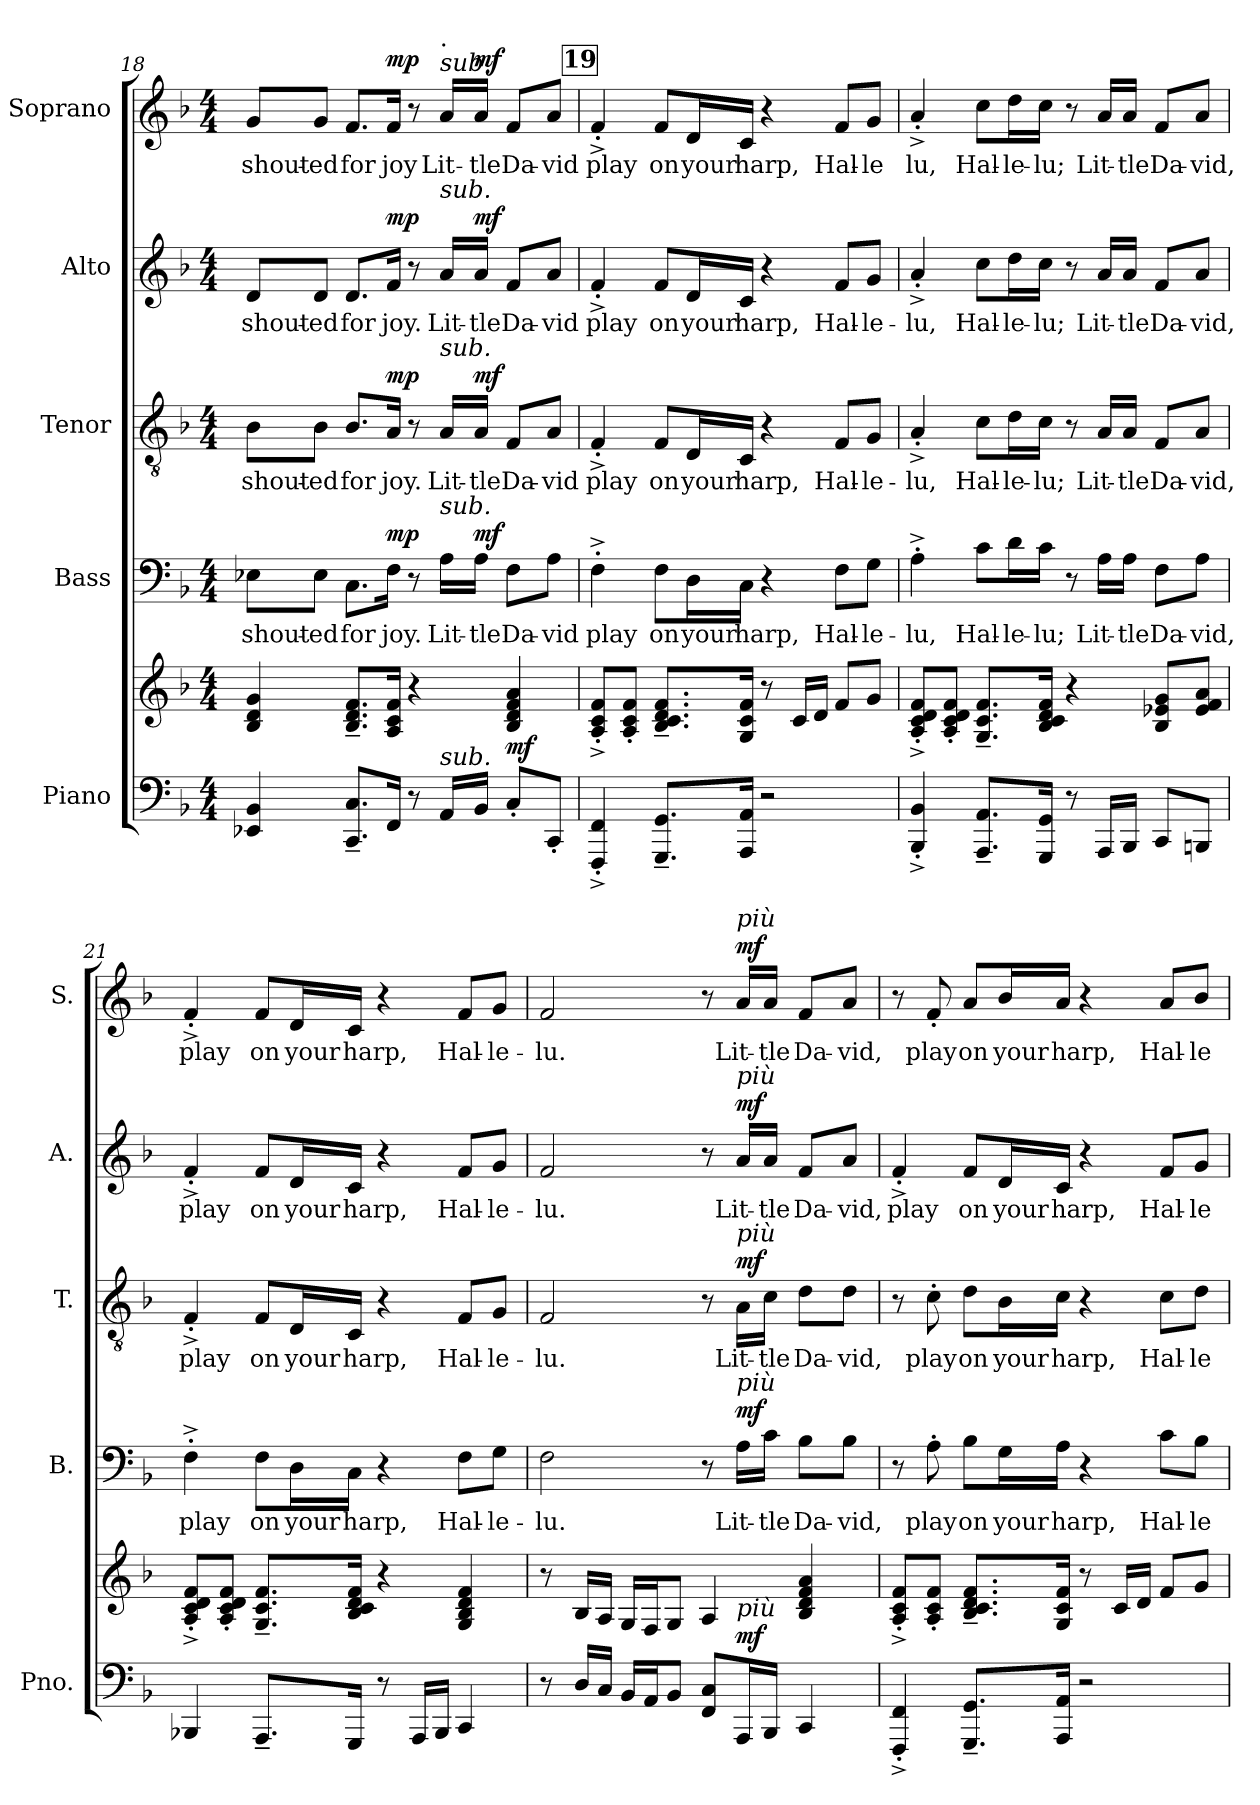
**kern	**kern	**dynam	**kern	**text	**dynam	**kern	**text	**dynam	**kern	**text	**dynam	**kern	**text	**dynam
*part5	*part5	*part5	*part4	*part4	*part4	*part3	*part3	*part3	*part2	*part2	*part2	*part1	*part1	*part1
*staff6	*staff5	*staff5/6	*staff4	*staff4	*staff4	*staff3	*staff3	*staff3	*staff2	*staff2	*staff2	*staff1	*staff1	*staff1
*I"Piano	*	*	*I"Bass	*	*	*I"Tenor	*	*	*I"Alto	*	*	*I"Soprano	*	*
*I'Pno.	*	*	*I'B.	*	*	*I'T.	*	*	*I'A.	*	*	*I'S.	*	*
!!LO:PB:g=z
*clefF4	*clefG2	*	*clefF4	*	*	*clefGv2	*	*	*clefG2	*	*	*clefG2	*	*
*k[b-]	*k[b-]	*	*k[b-]	*	*	*k[b-]	*	*	*k[b-]	*	*	*k[b-]	*	*
*M4/4	*M4/4	*	*M4/4	*	*	*M4/4	*	*	*M4/4	*	*	*M4/4	*	*
=18	=18	=18	=18	=18	=18	=18	=18	=18	=18	=18	=18	=18	=18	=18
4EE-X/ 4BB-/	4B-/ 4d/ 4g/	.	8E-X\L	shout-	.	8B-\L	shout-	.	8d/L	shout-	.	8g/L	shout-	.
.	.	.	8E-\J	-ed	.	8B-\J	-ed	.	8d/J	-ed	.	8g/J	-ed	.
8.CC/~ 8.C/~L	8.B-/~ 8.d/~ 8.f/~L	.	8.C\L	for	.	8.B-/L	for	.	8.d/L	for	.	8.f/L	for	.
!	!	!LO:DY:b=2	!	!	!	!	!	!	!	!	!	!	!	!
!	!	!LO:DY:n=1:b	!	!	!	!	!	!	!	!	!	!	!	!
!	!	!LO:DY:n=2:b	!	!	!	!	!	!	!	!	!	!	!	!
!	!	!LO:DY:n=3:b	!	!	!LO:DY:a	!	!	!LO:DY:a	!	!	!LO:DY:a	!	!	!LO:DY:a
16FF/Jk	16A/ 16c/ 16f/Jk	mp mp mp mp	16F\Jk	joy.	mp	16A/Jk	joy.	mp	16f/Jk	joy.	mp	16f/Jk	joy	mp
8r	4r	.	8r	.	.	8r	.	.	8r	.	.	8r	.	.
!	!	!	!	!	!	!	!	!	!	!	!	!LO:TX:a:i:t=sub	!	!
!	!	!	!	!	!	!	!	!	!	!	!	!LO:TX:a:t=.	!	!
!	!	!	!	!	!	!	!	!	!LO:TX:a:i:t=sub.	!	!	!	!	!
!	!	!	!	!	!	!LO:TX:a:i:t=sub.	!	!	!	!	!	!	!	!
!	!	!	!LO:TX:a:i:t=sub.	!	!	!	!	!	!	!	!	!	!	!
!LO:TX:a:i:t=sub.	!	!	!	!	!	!	!	!	!	!	!	!	!	!
16AA/LL	.	.	16A\LL	Lit-	.	16A/LL	Lit-	.	16a/LL	Lit-	.	16a/LL	Lit-	.
!	!	!	!	!	!LO:DY:a	!	!	!LO:DY:a	!	!	!LO:DY:a	!	!	!LO:DY:a
16BB-/JJ	.	.	16A\JJ	-tle	mf	16A/JJ	-tle	mf	16a/JJ	-tle	mf	16a/JJ	-tle	mf
!	!	!LO:DY:n=4:a=2	!	!	!	!	!	!	!	!	!	!	!	!
8C'/L	4B-/ 4d/ 4f/ 4a/	mf	8F\L	Da-	.	8F/L	Da-	.	8f/L	Da-	.	8f/L	Da-	.
8CC'/J	.	.	8A\J	-vid	.	8A/J	-vid	.	8a/J	-vid	.	8a/J	-vid	.
!!LO:REH:place=s1:a:B:fs=14:t=19
=19	=19	=19	=19	=19	=19	=19	=19	=19	=19	=19	=19	=19	=19	=19
4FFF/'^ 4FF/'^	8A/^' 8c/^' 8f/^'L	.	4F^'\	play	.	4F^'/	play	.	4f^'/	play	.	4f^'/	play	.
.	8A/' 8c/' 8f/'J	.	.	.	.	.	.	.	.	.	.	.	.	.
8.GGG/~ 8.GG/~L	8.B-/~ 8.c/~ 8.d/~ 8.f/~L	.	8F\L	on	.	8F/L	on	.	8f/L	on	.	8f/L	on	.
.	.	.	16D\L	your	.	16D/L	your	.	16d/L	your	.	16d/L	your	.
16AAA/ 16AA/Jk	16G/ 16c/ 16f/Jk	.	16C\JJ	harp,	.	16C/JJ	harp,	.	16c/JJ	harp,	.	16c/JJ	harp,	.
2r	8r	.	4r	.	.	4r	.	.	4r	.	.	4r	.	.
.	16c/LL	.	.	.	.	.	.	.	.	.	.	.	.	.
.	16d/JJ	.	.	.	.	.	.	.	.	.	.	.	.	.
.	8f/L	.	8F\L	Hal-	.	8F/L	Hal-	.	8f/L	Hal-	.	8f/L	Hal-	.
.	8g/J	.	8G\J	-le-	.	8G/J	-le-	.	8g/J	-le-	.	8g/J	-le	.
!!LO:PB:g=z
=20	=20	=20	=20	=20	=20	=20	=20	=20	=20	=20	=20	=20	=20	=20
4BBB-/^' 4BB-/^'	8A/^' 8c/^' 8d/^' 8f/^'L	.	4A^'\	-lu,	.	4A^'/	-lu,	.	4a^'/	-lu,	.	4a^'/	lu,	.
.	8A/' 8c/' 8d/' 8f/'J	.	.	.	.	.	.	.	.	.	.	.	.	.
8.AAA/~ 8.AA/~L	8.G/~ 8.c/~ 8.f/~L	.	8c\L	Hal-	.	8c\L	Hal-	.	8cc\L	Hal-	.	8cc\L	Hal-	.
.	.	.	16d\L	-le-	.	16d\L	-le-	.	16dd\L	-le-	.	16dd\L	-le-	.
16GGG/ 16GG/Jk	16B-/ 16c/ 16d/ 16f/Jk	.	16c\JJ	-lu;	.	16c\JJ	-lu;	.	16cc\JJ	-lu;	.	16cc\JJ	-lu;	.
8r	4r	.	8r	.	.	8r	.	.	8r	.	.	8r	.	.
16AAA/LL	.	.	16A\LL	Lit-	.	16A/LL	Lit-	.	16a/LL	Lit-	.	16a/LL	Lit-	.
16BBB-/JJ	.	.	16A\JJ	-tle	.	16A/JJ	-tle	.	16a/JJ	-tle	.	16a/JJ	-tle	.
8CC/L	8B-/ 8e-X/ 8g/L	.	8F\L	Da-	.	8F/L	Da-	.	8f/L	Da-	.	8f/L	Da-	.
8BBBn/J	8e-/ 8f/ 8a/J	.	8A\J	-vid,	.	8A/J	-vid,	.	8a/J	-vid,	.	8a/J	-vid,	.
=21	=21	=21	=21	=21	=21	=21	=21	=21	=21	=21	=21	=21	=21	=21
4BBB-X/	8A/^' 8c/^' 8d/^' 8f/^'L	.	4F^'\	play	.	4F^'/	play	.	4f^'/	play	.	4f^'/	play	.
.	8A/' 8c/' 8d/' 8f/'J	.	.	.	.	.	.	.	.	.	.	.	.	.
8.AAA~/L	8.G/~ 8.c/~ 8.f/~L	.	8F\L	on	.	8F/L	on	.	8f/L	on	.	8f/L	on	.
.	.	.	16D\L	your	.	16D/L	your	.	16d/L	your	.	16d/L	your	.
16GGG/Jk	16B-/ 16c/ 16d/ 16f/Jk	.	16C\JJ	harp,	.	16C/JJ	harp,	.	16c/JJ	harp,	.	16c/JJ	harp,	.
8r	4r	.	4r	.	.	4r	.	.	4r	.	.	4r	.	.
16AAA/LL	.	.	.	.	.	.	.	.	.	.	.	.	.	.
16BBB-/JJ	.	.	.	.	.	.	.	.	.	.	.	.	.	.
4CC/	4G/ 4B-/ 4d/ 4f/	.	8F\L	Hal-	.	8F/L	Hal-	.	8f/L	Hal-	.	8f/L	Hal-	.
.	.	.	8G\J	-le-	.	8G/J	-le-	.	8g/J	-le-	.	8g/J	-le-	.
!!LO:PB:g=z
=22	=22	=22	=22	=22	=22	=22	=22	=22	=22	=22	=22	=22	=22	=22
8r	8r	.	2F\	-lu.	.	2F/	-lu.	.	2f/	-lu.	.	2f/	-lu.	.
16D/LL	16B-/LL	.	.	.	.	.	.	.	.	.	.	.	.	.
16C/JJ	16A/JJ	.	.	.	.	.	.	.	.	.	.	.	.	.
16BB-/LL	16G/LL	.	.	.	.	.	.	.	.	.	.	.	.	.
16AA/J	16F/J	.	.	.	.	.	.	.	.	.	.	.	.	.
8BB-/J	8G/J	.	.	.	.	.	.	.	.	.	.	.	.	.
8FF/ 8C/L	4A/	.	8r	.	.	8r	.	.	8r	.	.	8r	.	.
!	!	!	!	!	!	!	!	!	!	!	!	!LO:TX:a:i:t=più	!	!
!	!	!	!	!	!	!	!	!	!LO:TX:a:i:t=più	!	!	!	!	!
!	!	!	!	!	!	!LO:TX:a:i:t=più	!	!	!	!	!	!	!	!
!	!	!	!LO:TX:a:i:t=più	!	!	!	!	!	!	!	!	!	!	!
!LO:TX:a:i:t=più	!	!	!	!	!	!	!	!	!	!	!	!	!	!
!	!	!LO:DY:a=2	!	!	!LO:DY:a	!	!	!LO:DY:a	!	!	!LO:DY:a	!	!	!LO:DY:a
16AAA/L	.	mf	16A\LL	Lit-	mf	16A\LL	Lit-	mf	16a/LL	Lit-	mf	16a/LL	Lit-	mf
16BBB-/JJ	.	.	16c\JJ	-tle	.	16c\JJ	-tle	.	16a/JJ	-tle	.	16a/JJ	-tle	.
4CC/	4B-/ 4d/ 4f/ 4a/	.	8B-\L	Da-	.	8d\L	Da-	.	8f/L	Da-	.	8f/L	Da-	.
.	.	.	8B-\J	-vid,	.	8d\J	-vid,	.	8a/J	-vid,	.	8a/J	-vid,	.
=23	=23	=23	=23	=23	=23	=23	=23	=23	=23	=23	=23	=23	=23	=23
4FFF/^' 4FF/^'	8A/^' 8c/^' 8f/^'L	.	8r	.	.	8r	.	.	4f^'/	play	.	8r	.	.
.	8A/' 8c/' 8f/'J	.	8A'\	play	.	8c'\	play	.	.	.	.	8f'/	play	.
8.GGG/~ 8.GG/~L	8.B-/~ 8.c/~ 8.d/~ 8.f/~L	.	8B-\L	on	.	8d\L	on	.	8f/L	on	.	8a/L	on	.
.	.	.	16G\L	your	.	16B-\L	your	.	16d/L	your	.	16b-/L	your	.
16AAA/ 16AA/Jk	16G/ 16c/ 16f/Jk	.	16A\JJ	harp,	.	16c\JJ	harp,	.	16c/JJ	harp,	.	16a/JJ	harp,	.
2r	8r	.	4r	.	.	4r	.	.	4r	.	.	4r	.	.
.	16c/LL	.	.	.	.	.	.	.	.	.	.	.	.	.
.	16d/JJ	.	.	.	.	.	.	.	.	.	.	.	.	.
.	8f/L	.	8c\L	Hal-	.	8c\L	Hal-	.	8f/L	Hal-	.	8a/L	Hal-	.
.	8g/J	.	8B-\J	-le-	.	8d\J	-le-	.	8g/J	-le-	.	8b-/J	-le-	.
=	=	=	=	=	=	=	=	=	=	=	=	=	=	=
*-	*-	*-	*-	*-	*-	*-	*-	*-	*-	*-	*-	*-	*-	*-
